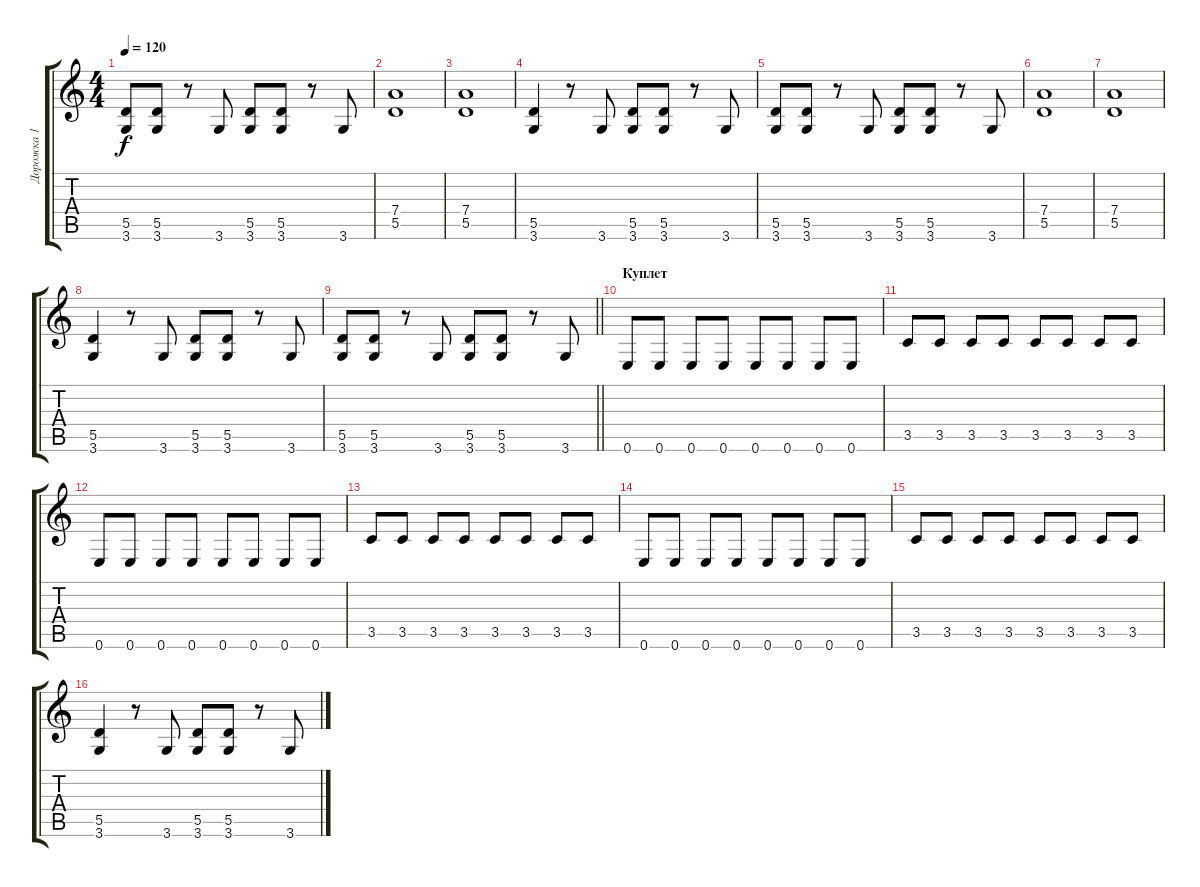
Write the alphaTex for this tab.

\track ("Дорожка 1" "Дорожка 1") {instrument distortionguitar}
\staff {score tabs}
\tuning (E4 B3 G3 D3 A2 E2) {hide}
\ts (4 4)
\tempo 120
\clef g2
\ks c
(5.5 3.6).8{dy f} (5.5 3.6).8 r.8 3.6.8 (5.5 3.6).8 (5.5 3.6).8 r.8 3.6.8 |
(7.4 5.5).1 |
(7.4 5.5).1 |
(5.5 3.6).4 r.8 3.6.8 (5.5 3.6).8 (5.5 3.6).8 r.8 3.6.8 |
(5.5 3.6).8 (5.5 3.6).8 r.8 3.6.8 (5.5 3.6).8 (5.5 3.6).8 r.8 3.6.8 |
(7.4 5.5).1 |
(7.4 5.5).1 |
(5.5 3.6).4 r.8 3.6.8 (5.5 3.6).8 (5.5 3.6).8 r.8 3.6.8 |
\barLineRight lightlight
(5.5 3.6).8 (5.5 3.6).8 r.8 3.6.8 (5.5 3.6).8 (5.5 3.6).8 r.8 3.6.8 |
\section ("" "Куплет")
0.6.8 0.6.8 0.6.8 0.6.8 0.6.8 0.6.8 0.6.8 0.6.8 |
3.5.8 3.5.8 3.5.8 3.5.8 3.5.8 3.5.8 3.5.8 3.5.8 |
0.6.8 0.6.8 0.6.8 0.6.8 0.6.8 0.6.8 0.6.8 0.6.8 |
3.5.8 3.5.8 3.5.8 3.5.8 3.5.8 3.5.8 3.5.8 3.5.8 |
0.6.8 0.6.8 0.6.8 0.6.8 0.6.8 0.6.8 0.6.8 0.6.8 |
3.5.8 3.5.8 3.5.8 3.5.8 3.5.8 3.5.8 3.5.8 3.5.8 |
(5.5 3.6).4 r.8 3.6.8 (5.5 3.6).8 (5.5 3.6).8 r.8 3.6.8
